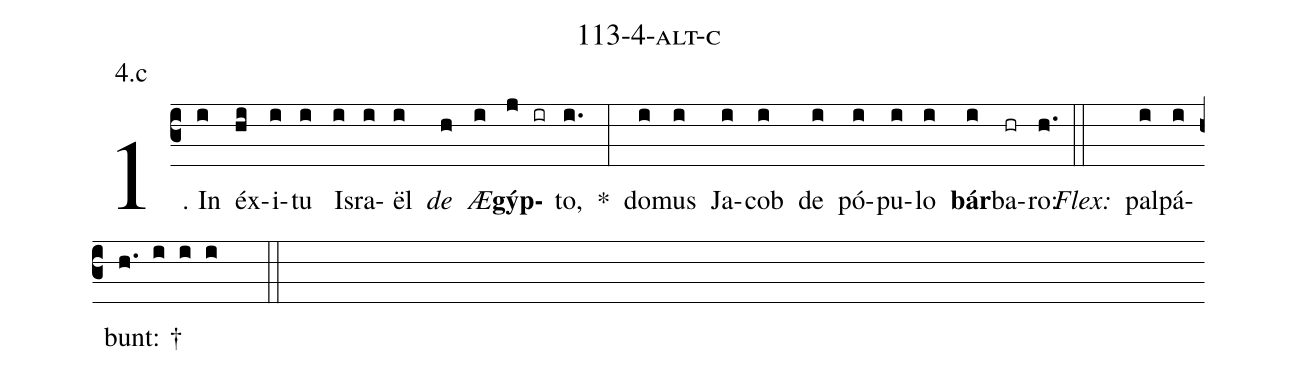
name: 113-4-alt-c;
annotation: 4.c;
%%
(c3)1. In(i) éx(hi)i(i)tu(i) Is(i)ra(i)ël(i) <i>de</i>(h) <i>Æ</i>(i)<b>gýp</b>(j ir)to,(i.) *(:) do(i)mus(i) Ja(i)cob(i) de(i) pó(i)pu(i)lo(i) <b>bár</b>(i)ba(hr)ro:(h.) (::)
<i>Flex:</i>()  pal(i)pá(i)bunt: †(h. i i i  ::)
